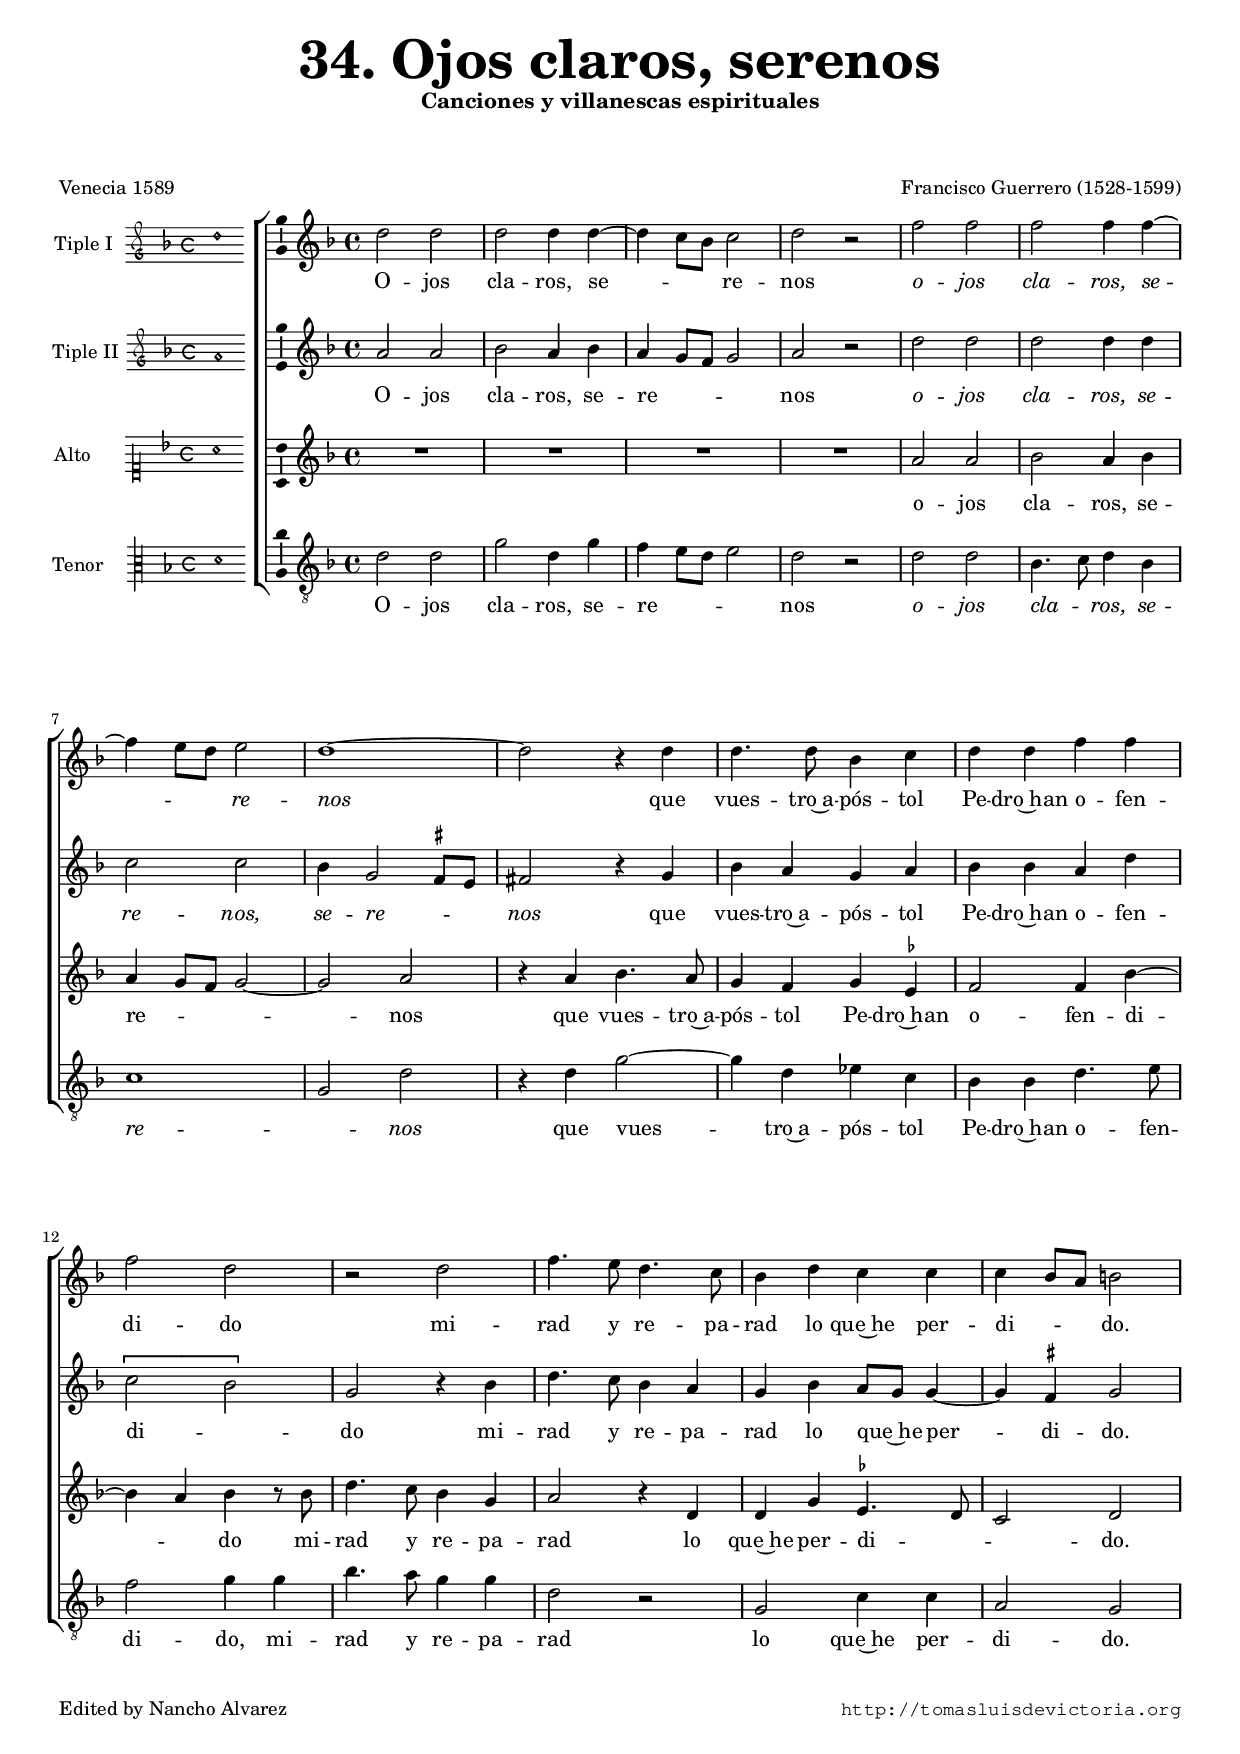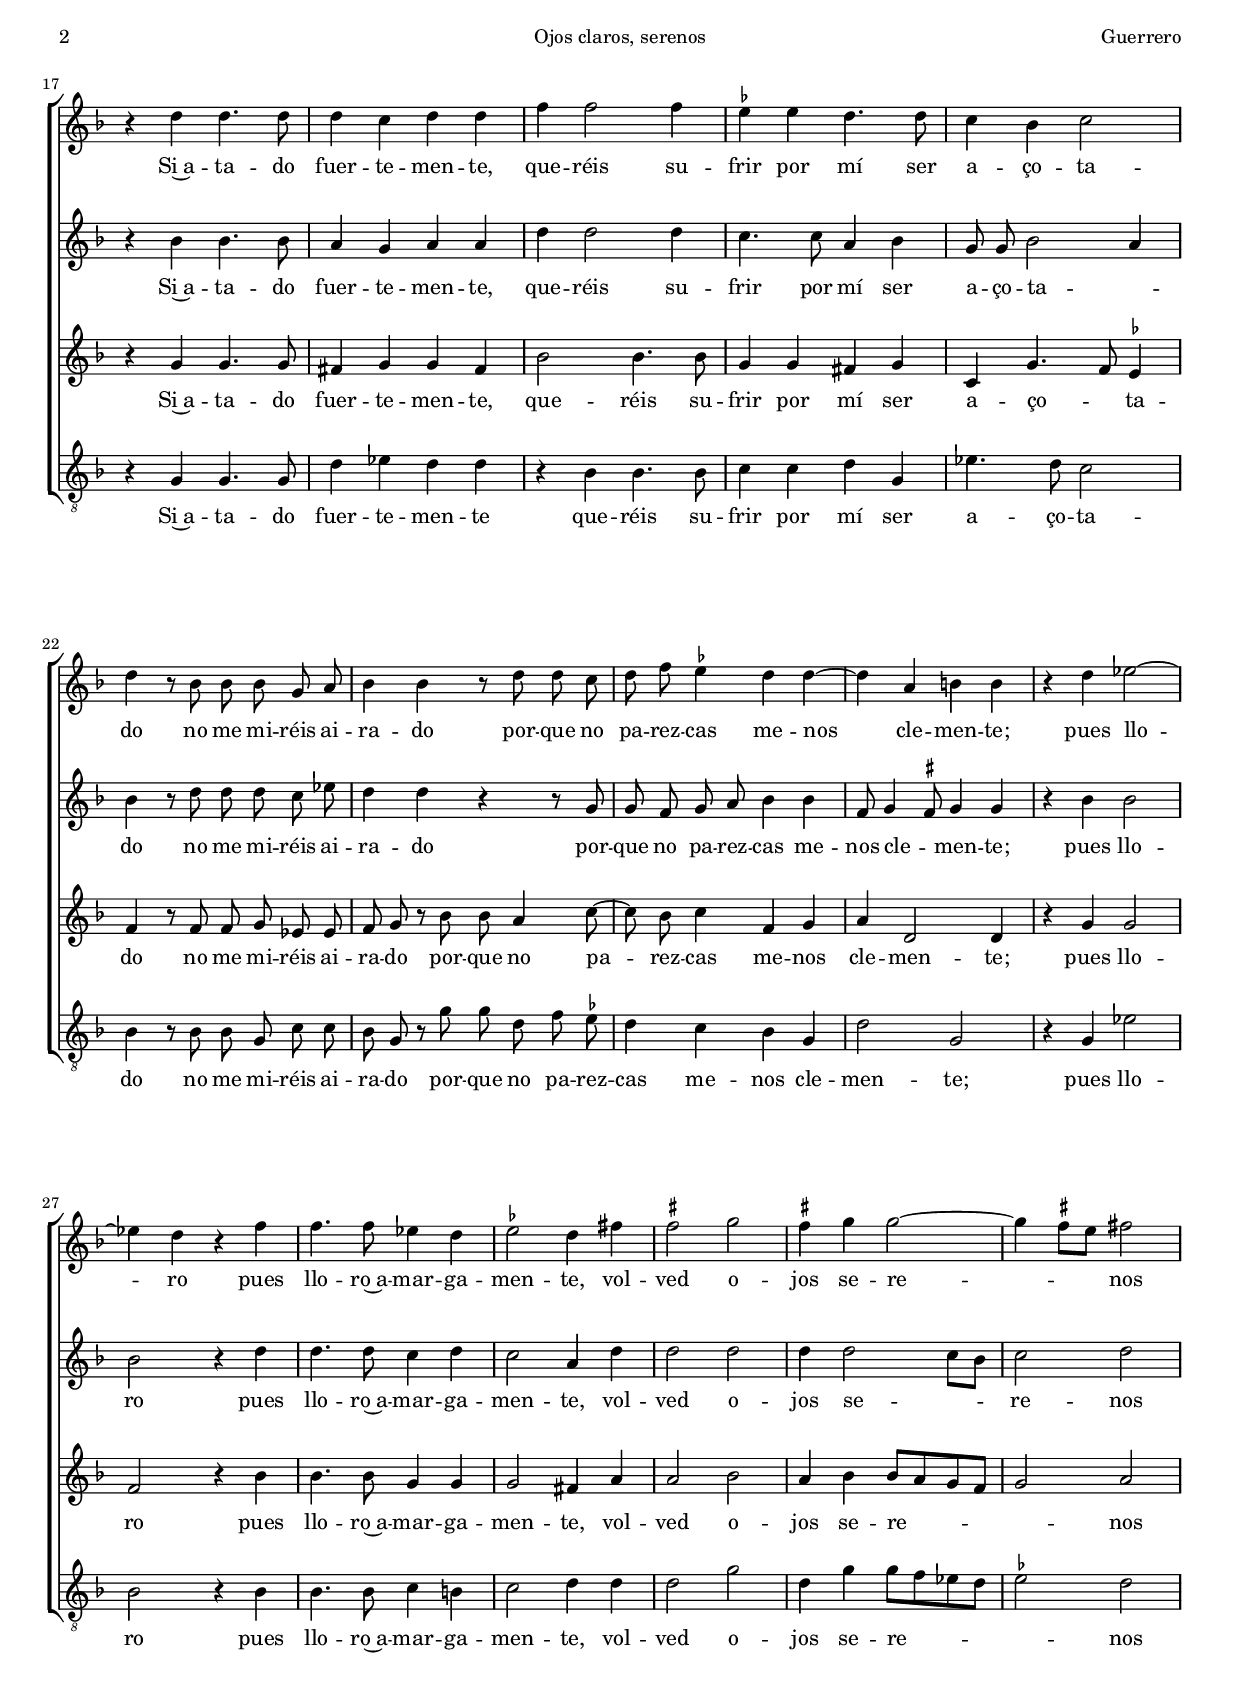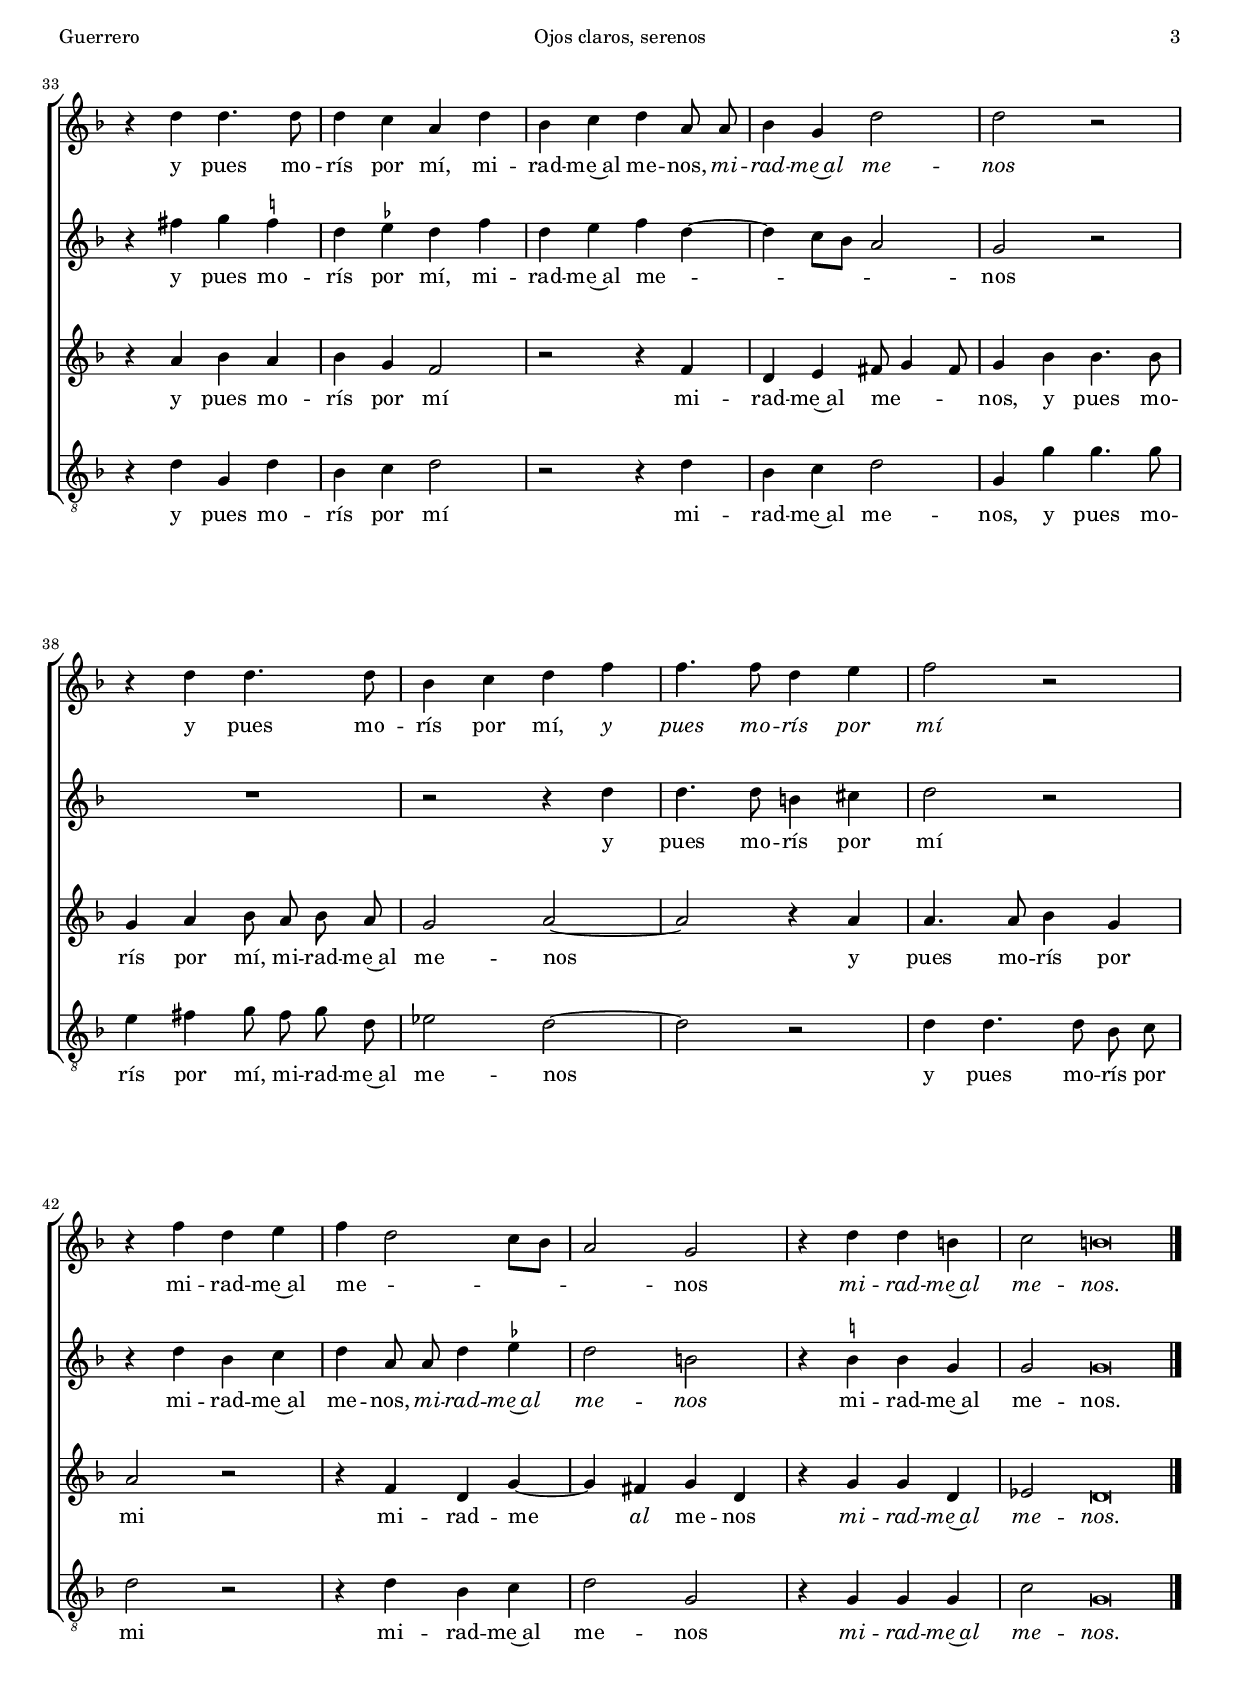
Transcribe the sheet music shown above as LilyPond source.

\version "2.18.0"

#(set-default-paper-size "a4")
#(set-global-staff-size 16.6)
#(ly:set-option 'point-and-click #f)
%mobile -s15.5 -i3.2

italicas=\override LyricText.font-shape = #'italic
rectas=\override LyricText.font-shape = #'upright
ss=\once \set suggestAccidentals = ##t
incipitwidth = 20

htitle="Ojos claros, serenos"
hcomposer="Guerrero"

\header {
	title=\markup{\fontsize #5 "34. Ojos claros, serenos"}
	subtitle=\markup{"Canciones y villanescas espirituales" }
	subsubtitle=\markup{\null \vspace #2 }
	composer="Francisco Guerrero (1528-1599)"
        pdfauthor=\composer
	%opus="(-)"
	poet=\markup{"Venecia 1589"}
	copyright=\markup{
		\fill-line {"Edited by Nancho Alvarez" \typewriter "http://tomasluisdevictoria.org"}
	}
%	tagline=""
}


global={\key f \major \time 4/4 \skip 1*46 \bar "|." }

cantus=\relative c''{
	d2 d
	d d4 d ~d
	c8[ bes] c2
	d r
	f f
	f f4 f ~
	f e8[ d] e2
	d1 ~
	d2 r4 d
	d4. d8 bes4 c
	d d f f
	f2 d
	r2 d
	f4. e8 d4. c8
	bes4 d c c
	c bes8[ a] b2
	r4 d d4. d8
	d4 c d d
	f f2 f4
	\ss ees ees d4. d8
	c4 bes c2
	d4 r8 bes bes bes g a
	bes4 bes r8 d d c
	d f \ss ees4 d d ~
	d a b b
	r4 d ees2 ~
	ees4 d r4 f
	f4. f8 ees4 d
	\ss ees2 d4 fis
	\ss fis2 g
	\ss fis4 g g2 ~
	g4 \ss fis8[ e] fis!2 \break
	r4 d d4. d8
	d4 c a d
	bes c d a8 a
	bes4 g d'2
	d r
	r4 d d4. d8
	bes4 c d f
	f4. f8 d4 e
	f2 r
	r4 f d e
	f d2 c8[ bes]
	a2 g
	r4 d' d b
	c2 b\breve*1/4
}

cantusdos=\relative c''{
	a2 a
	bes a4 bes
	a4 g8[ f] g2
	a r
	d d
	d d4 d
	c2 c
	bes4 g2 \ss fis8[ e]
	fis2 r4 g
	bes a g a
	bes bes a d 
	\[c2 bes\]
	g2 r4 bes
	d4. c8 bes4 a
	g bes a8[ g] g4 ~
	g \ss fis g2
	r4 bes bes4. bes8
	a4 g a a
	d d2 d4
	c4. c8 a4 bes
	g8 g bes2 a4
	bes4 r8 d d d c ees
	d4 d r4 r8 g,
	g f g a bes4 bes
	f8 g4 \ss fis8 g4 g
	r4 bes bes2
	bes r4 d
	d4. d8 c4 d
	c2 a4 d
	d2 d
	d4 d2 c8[ bes]
	c2 d
	r4 fis g \ss f
	d \ss ees d f
	d e f d ~
	d c8[ bes] a2
	g r
	R1
	r2 r4 d'
	d4. d8 b4 cis
	d2 r
	r4 d bes c
	d a8 a d4 \ss ees
	d2 b
	r4 \ss b b g
	g2 g\breve*1/4
}

altus=\relative c''{
	R1*4
	a2 a
	bes a4 bes
	a g8[ f] g2 ~
	g a
	r4 a bes4. a8
	g4 f g \ss ees
	f2 f4 bes ~
	bes a bes r8 bes
	d4. c8 bes4 g
	a2 r4 d,
	d g \ss ees4. d8 
	c2 d
	r4 g g4. g8 
	fis4 g g fis
	bes2 bes4. bes8
	g4 g fis g
	c, g'4. f8 \ss ees4
	f r8 f f g ees ees
	f g r8 bes bes a4 c8 ~
	c8 bes c4 f, g
	a d,2 d4
	r4 g g2
	f r4 bes
	bes4. bes8 g4 g
	g2 fis4 a
	a2 bes
	a4 bes bes8[ a g f]
	g2 a
	r4 a bes a
	bes g f2
	r2 r4 f
	d4 e fis8 g4 fis8
	g4 bes bes4. bes8
	g4 a bes8 a bes a
	g2 a ~
	a r4 a
	a4. a8 bes4 g
	a2 r
	r4 f d g ~
	g fis g d  
	r g g d 
	ees2 d\breve*1/4
}

tenor=\relative c'{
	d2 d
	g d4 g
	f e8[ d] e2
	d r
	d d
	bes4. c8 d4 bes
	c1
	g2 d'
	r4 d g2 ~
	g4 d ees c
	bes bes d4. e8
	f2 g4 g
	bes4. a8 g4 g
	d2 r
	g,2 c4 c
	a2 g
	r4 g g4. g8
	d'4 ees d d
	r4 bes bes4. bes8
	c4 c d g,
	ees'4. d8 c2
	bes4 r8 bes bes g c c
	bes g r g' g d f \ss ees
	d4 c bes g
	d'2 g,
	r4 g ees'2
	bes r4 bes
	bes4. bes8 c4 b
	c2 d4 d
	d2 g
	d4 g g8[ f ees d]
	\ss ees2 d
	r4 d g, d'
	bes c d2
	r2 r4 d
	bes4 c d2
	g,4 g' g4. g8
	e4 fis g8 fis g d
	ees2 d ~
	d2 r
	d4 d4. d8 bes c
	d2 r
	r4 d bes c
	d2 g,
	r4 g g g
	c2 g\breve*1/4
}


textocantus=\lyricmode{
O -- jos cla -- ros, se -- _ re -- nos
\italicas
o -- jos cla -- ros, se -- _ re -- nos
\rectas
que vues -- tro~a -- pós -- tol Pe -- dro~han o -- fen -- di -- do % an
mi -- rad y re -- pa -- rad lo que~he per -- di -- _ do. % e
Si~a -- ta -- do fuer -- te -- men -- te,
que -- réis su -- frir por mí ser a -- ço -- ta -- do
no me mi -- réis ai -- ra -- do % ayrado
por -- que no pa -- rez -- cas me -- nos cle -- men -- te; %parescas
pues llo -- ro
pues llo -- ro~a -- mar -- ga -- men -- te,
vol -- ved % volbed
o -- jos se -- re -- _ nos
y pues mo -- rís por mí,
mi -- rad -- me~al me -- nos,
\italicas
mi -- rad -- me~al me -- nos
\rectas
y pues mo -- rís por mí,
\italicas
y pues mo -- rís por mí
\rectas
mi -- rad -- me~al me -- _ _ _ nos
\italicas
mi -- rad -- me~al me -- nos.
}

textocantusdos=\lyricmode{
O -- jos cla -- ros, se -- re -- _ _ nos
\italicas
o -- jos cla -- ros, se -- re -- nos,
se -- re -- _ nos
\rectas
que vues -- tro~a -- pós -- tol Pe -- dro~han o -- fen -- di -- _ do
mi -- rad y re -- pa -- rad lo que~he per -- di -- do.
Si~a -- ta -- do fuer -- te -- men -- te,
que -- réis su -- frir por mí ser a -- ço -- ta -- _ do
no me mi -- réis ai -- ra -- do
por -- que no pa -- rez -- cas me -- nos cle -- _ men -- te;
pues llo -- ro
pues llo -- ro~a -- mar -- ga -- men -- te,
vol -- ved o -- jos se -- _ re -- nos
y pues mo -- rís por mí,
mi -- rad -- me~al me -- _ _ _ nos
y pues mo -- rís por mí
mi -- rad -- me~al me -- nos,
\italicas
mi -- rad -- me~al me -- nos
\rectas
mi -- rad -- me~al me -- nos.
}

textoaltus=\lyricmode{
o -- jos cla -- ros, se -- re -- _ _ nos
que vues -- tro~a -- pós -- tol Pe -- dro~han o -- fen -- di -- _ do
mi -- rad y re -- pa -- rad
lo que~he per -- di -- _ _ do.
Si~a -- ta -- do fuer -- te -- men -- te,
que -- réis su -- frir por mí ser a -- ço -- _ ta -- do
no me mi -- réis ai -- ra -- do
por -- que no pa -- rez -- cas me -- nos cle -- men -- te;
pues llo -- ro
pues llo -- ro~a -- mar -- ga -- men -- te,
vol -- ved o -- jos se -- re -- _ nos
y pues mo -- rís por mí
mi -- rad -- me~al me -- _ _ nos,
y pues mo -- rís por mí, mi -- rad -- me~al me -- nos
y pues mo -- rís por mi
mi -- rad -- me \italicas al \rectas me -- nos % me~al __ _
\italicas
mi -- rad -- me~al me -- nos.
}

textotenor=\lyricmode{
O -- jos cla -- ros, se -- re -- _ _ nos
\italicas
o -- jos cla -- _ ros, se -- re -- _ nos
\rectas
que vues -- tro~a -- pós -- tol Pe -- dro~han o -- fen -- di -- do,
mi -- rad y re -- pa -- rad
lo que~he per -- di -- do.
Si~a -- ta -- do fuer -- te -- men -- te
que -- réis su -- frir por mí ser a -- ço -- ta -- do
no me mi -- réis ai -- ra -- do
por -- que no pa -- rez -- cas me -- nos cle -- men -- te;
pues llo -- ro
pues llo -- ro~a -- mar -- ga -- men -- te,
vol -- ved o -- jos se -- re -- _ nos
y pues mo -- rís por mí
mi -- rad -- me~al me -- nos,
y pues mo -- rís por mí,
mi -- rad -- me~al me -- nos
y pues mo -- rís por mi
mi -- rad -- me~al me -- nos
\italicas
mi -- rad -- me~al me -- nos.
}

incipitcantus=\markup{
	\score{
		{ 
		\set Staff.instrumentName="Tiple I  "
		\override NoteHead.style = #'neomensural
		\override Rest.style = #'neomensural
		\override Staff.TimeSignature.style = #'neomensural
		\cadenzaOn 
		\clef "petrucci-g"
		\key f \major
		\time 4/4
		d''1
		} 
	\layout {
		\context {\Voice
			\remove Ligature_bracket_engraver
			\consists Mensural_ligature_engraver
		}
		line-width=\incipitwidth
		indent = 0
	}
	}
}

incipitcantusdos=\markup{
	\score{
		{ 
		\set Staff.instrumentName="Tiple II "
		\override NoteHead.style = #'neomensural
		\override Rest.style = #'neomensural
		\override Staff.TimeSignature.style = #'neomensural
		\cadenzaOn 
		\clef "petrucci-g"
		\key f \major
		\time 4/4
		a'1
		} 
	\layout {
		\context {\Voice
			\remove Ligature_bracket_engraver
			\consists Mensural_ligature_engraver
		}
		line-width=\incipitwidth
		indent = 0
	}
	}
}

incipitaltus=\markup{
	\score{
		{ 
		\set Staff.instrumentName="Alto      "
		\override NoteHead.style = #'neomensural
		\override Rest.style = #'neomensural
		\override Staff.TimeSignature.style = #'neomensural
		\cadenzaOn 
		\clef "petrucci-c1"
		\key f \major
		\time 4/4
		a'1
		} 
	\layout {
		\context {\Voice
			\remove Ligature_bracket_engraver
			\consists Mensural_ligature_engraver
		}
		line-width=\incipitwidth
		indent = 0
	}
	}
}

incipittenor=\markup{
	\score{
		{ 
		\set Staff.instrumentName="Tenor    "
		\override NoteHead.style = #'neomensural 
		\override Rest.style = #'neomensural
		\override Staff.TimeSignature.style = #'neomensural
		\cadenzaOn 
		\clef "petrucci-c3"
		\key f \major
		\time 4/4
		d'1
		} 
	\layout {
		\context {\Voice
			\remove Ligature_bracket_engraver
			\consists Mensural_ligature_engraver
		}
		line-width=\incipitwidth
		indent=0
	}
	}
}



\score {\transpose c' c'{
\new ChoirStaff<<

	\new Staff <<\global
	\new Voice="v1" {
		\set Staff.instrumentName=\incipitcantus
		\clef "treble"
		\cantus }
	\new Lyrics \lyricsto "v1" {\textocantus }
	>>

	\new Staff <<\global
	\new Voice="v5" {
		\set Staff.instrumentName=\incipitcantusdos
		\clef "treble"
		\cantusdos }
	\new Lyrics \lyricsto "v5" {\textocantusdos }
	>>

	\new Staff <<\global
	\new Voice="v2" {
		\set Staff.instrumentName=\incipitaltus
		\clef "treble"
		\altus }
	\new Lyrics \lyricsto "v2" {\textoaltus }
	>>
	
	\new Staff <<\global
	\new Voice="v3" {
		\set Staff.instrumentName=\incipittenor
		\clef "G_8"
		\tenor }
	\new Lyrics \lyricsto "v3" {\textotenor }
	>>

	
>>

	}%transpose

\layout{ 
	\context {\Lyrics 
		\override VerticalAxisGroup.staff-affinity = #UP
		\override VerticalAxisGroup.nonstaff-relatedstaff-spacing =
			#'((basic-distance . 0) (minimum-distance . 0) (padding . 1))
		\override LyricText.font-size = #1.2
		\override LyricHyphen.minimum-distance = #0.5
	}
	\context {\Score 
		tempoHideNote = ##t
		\override BarNumber.padding = #2 
	}
	\context {\Voice 
		%melismaBusyProperties = #'()
		autoBeaming = ##f
	}
	\context {\Staff 
                %\RemoveEmptyStaves
                %\override VerticalAxisGroup.remove-first = ##t
		\override VerticalAxisGroup.staff-staff-spacing =
			#'((basic-distance . 11) (minimum-distance . 0) (padding . 1))
		\consists Ambitus_engraver 
		\override LigatureBracket.padding = #1
	}
}

%\midi { \mtempo }

}


\paper{
	evenHeaderMarkup=\markup  \fill-line { \fromproperty #'page:page-number-string \htitle \hcomposer }
	oddHeaderMarkup= \markup  \fill-line { \on-the-fly #not-first-page \hcomposer \on-the-fly #not-first-page \htitle \on-the-fly #not-first-page \fromproperty #'page:page-number-string }
	%system-count=20
	%page-count = 8
	ragged-last-bottom = ##f
	indent=3.5\cm
	system-system-spacing =
	#'((basic-distance . 20) (minimum-distance . 0) (padding . 5))
	top-system-spacing = % header
	#'((basic-distance . 9) (minimum-distance . 0) (padding . 0))
	last-bottom-spacing = % footer
	#'((basic-distance . 12) (minimum-distance . 0) (padding . 0))
	markup-system-spacing.padding = #1.5
}
